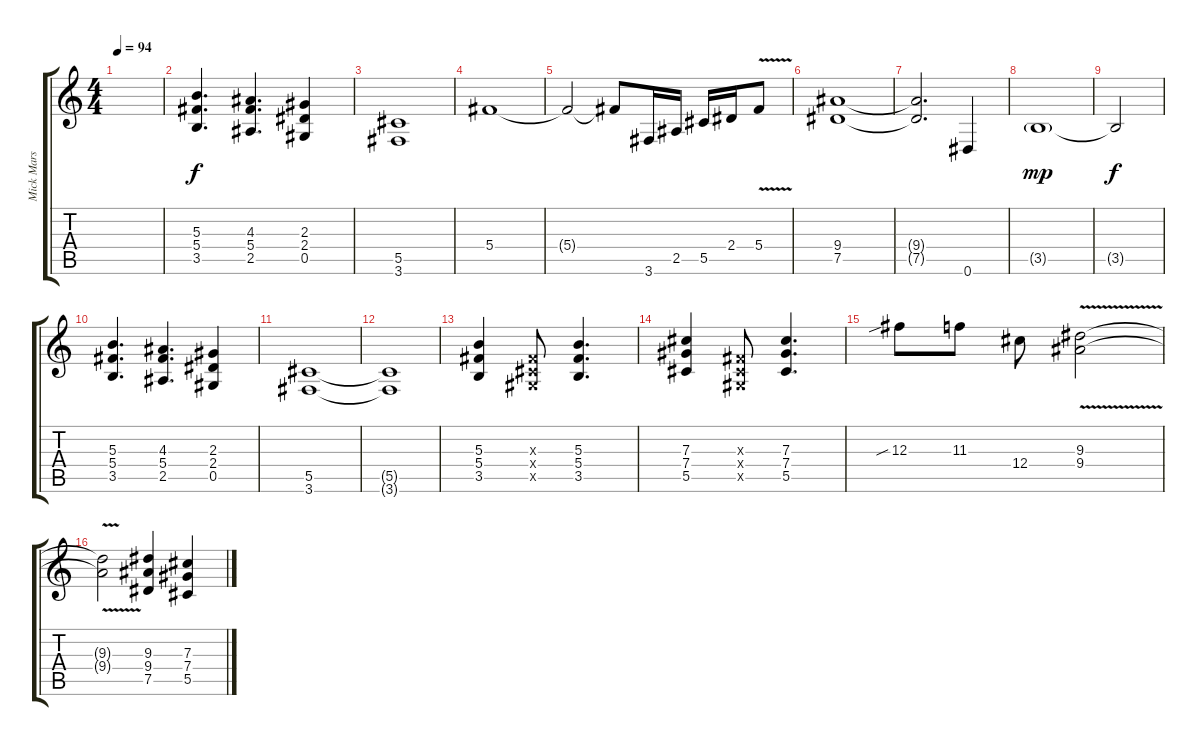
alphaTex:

\track ("Mick Mars" "Mick Mars") {instrument distortionguitar}
\staff {score tabs}
\tuning (Eb4 Bb3 Gb3 Db3 Ab2 Eb2) {hide}
\ts (4 4)
\tempo 94
\clef g2
\ks c
|
(5.3 5.4 3.5).4{d dy f} (4.3 5.4 2.5).4{d} (2.3 2.4 0.5).4 |
(5.5 3.6).1 |
5.4.1 |
5.4{t}.2 5.4{t}.8 3.6.16 2.5.16 5.5.16 2.4.16 5.4{v}.8 |
(9.4 7.5).1 |
(9.4{t} 7.5{t}).2{d} 0.6.4 |
3.5{g}.1{dy mp} |
3.5{t}.2{dy f} |
(5.3 5.4 3.5).4{d} (4.3 5.4 2.5).4{d} (2.3 2.4 0.5).4 |
(5.5 3.6).1 |
(5.5{t} 3.6{t}).1 |
(5.3 5.4 3.5).4 (0.3{x} 0.4{x} 0.5{x}).8 (5.3 5.4 3.5).4{d} |
(7.3 7.4 5.5).4 (0.3{x} 0.4{x} 0.5{x}).8 (7.3 7.4 5.5).4{d} |
12.3{sib}.8 11.3.8 12.4.8 (9.3{v} 9.4).2 |
(9.3{t} 9.4{t}).2 (9.3 9.4 7.5).4 (7.3 7.4 5.5).4
